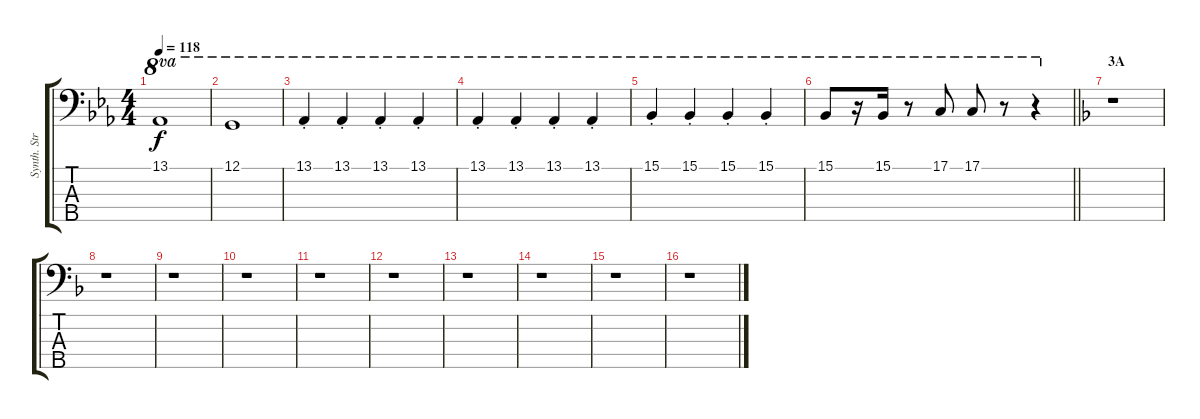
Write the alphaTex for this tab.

\track ("Synth. Strings II" "Synth. Str") {instrument stringensemble1}
\staff {score tabs}
\tuning (G2 D2 A1 E1 B0) {hide}
\ts (4 4)
\tempo 118
\clef f4
\ks eb
13.1.1{ot 8va dy f} |
12.1.1{ot 8va} |
13.1{st}.4{ot 8va} 13.1{st}.4{ot 8va} 13.1{st}.4{ot 8va} 13.1{st}.4{ot 8va} |
13.1{st}.4{ot 8va} 13.1{st}.4{ot 8va} 13.1{st}.4{ot 8va} 13.1{st}.4{ot 8va} |
15.1{st}.4{ot 8va} 15.1{st}.4{ot 8va} 15.1{st}.4{ot 8va} 15.1{st}.4{ot 8va} |
\barLineRight lightlight
15.1.8{ot 8va} r.16{ot 8va} 15.1.16{ot 8va} r.8{ot 8va} 17.1.8{ot 8va} 17.1.8{ot 8va} r.8{ot 8va} r.4{ot 8va} |
\section ("" "3A")
\ks f
r.1 |
r.1 |
r.1 |
r.1 |
r.1 |
r.1 |
r.1 |
r.1 |
r.1 |
r.1
